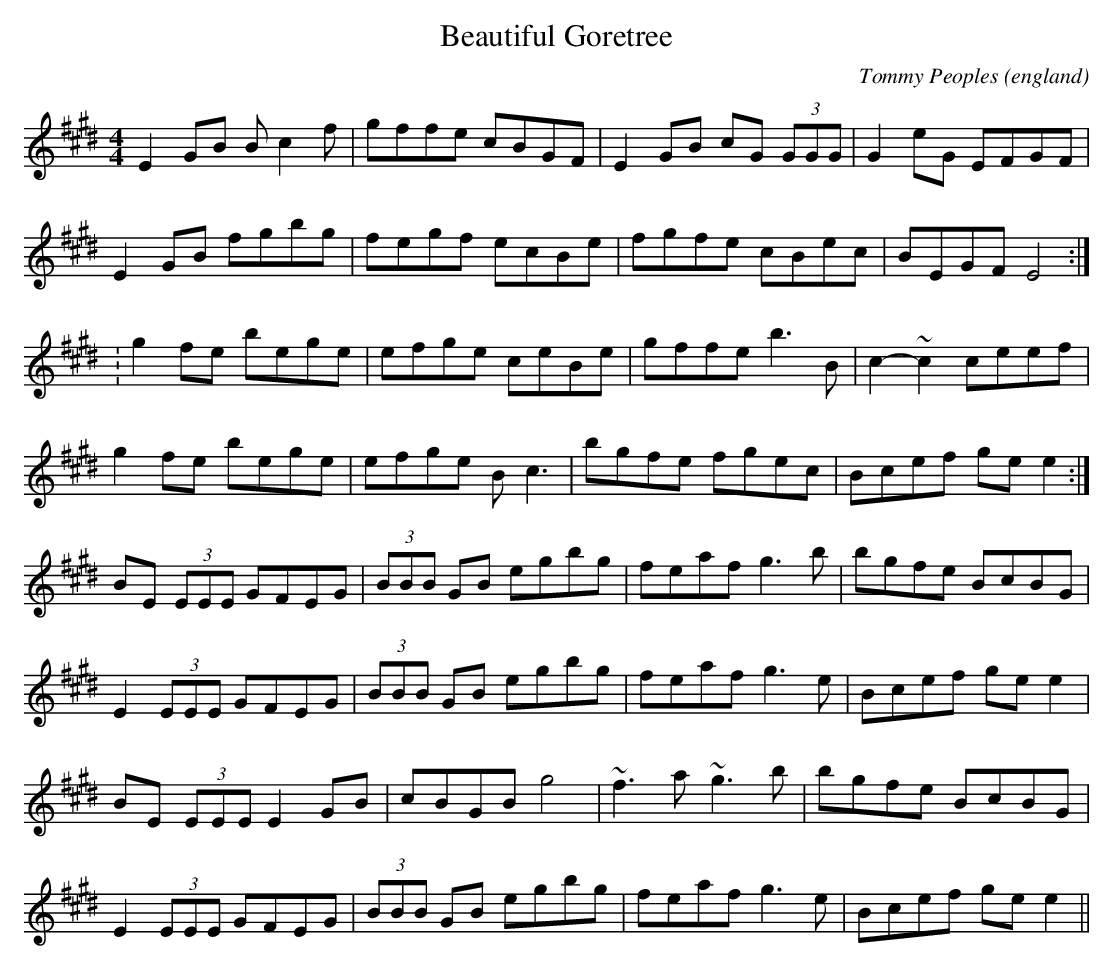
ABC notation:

X:1
T:Beautiful Goretree
O:england
M:4/4
L:1/8
C:Tommy Peoples
K:E
E2GB Bc2f | gffe cBGF | E2GB cG (3GGG | G2eG EFGF |
E2GB fgbg | fegf ecBe | fgfe cBec | BEGF E4 :|
:g2fe bege | efge ceBe | gffe b3B | c2-~c2 ceef |
g2fe bege | efge Bc3 | bgfe fgec | Bcef gee2 :|
BE (3EEE GFEG | (3BBB GB egbg | feaf g3b | bgfe BcBG |
E2 (3EEE GFEG | (3BBB GB egbg | feaf g3e | Bcef gee2 |
BE (3EEE E2GB | cBGB g4 | ~f3a ~g3b | bgfe BcBG |
E2 (3EEE GFEG | (3BBB GB egbg | feaf g3e | Bcef gee2 ||
